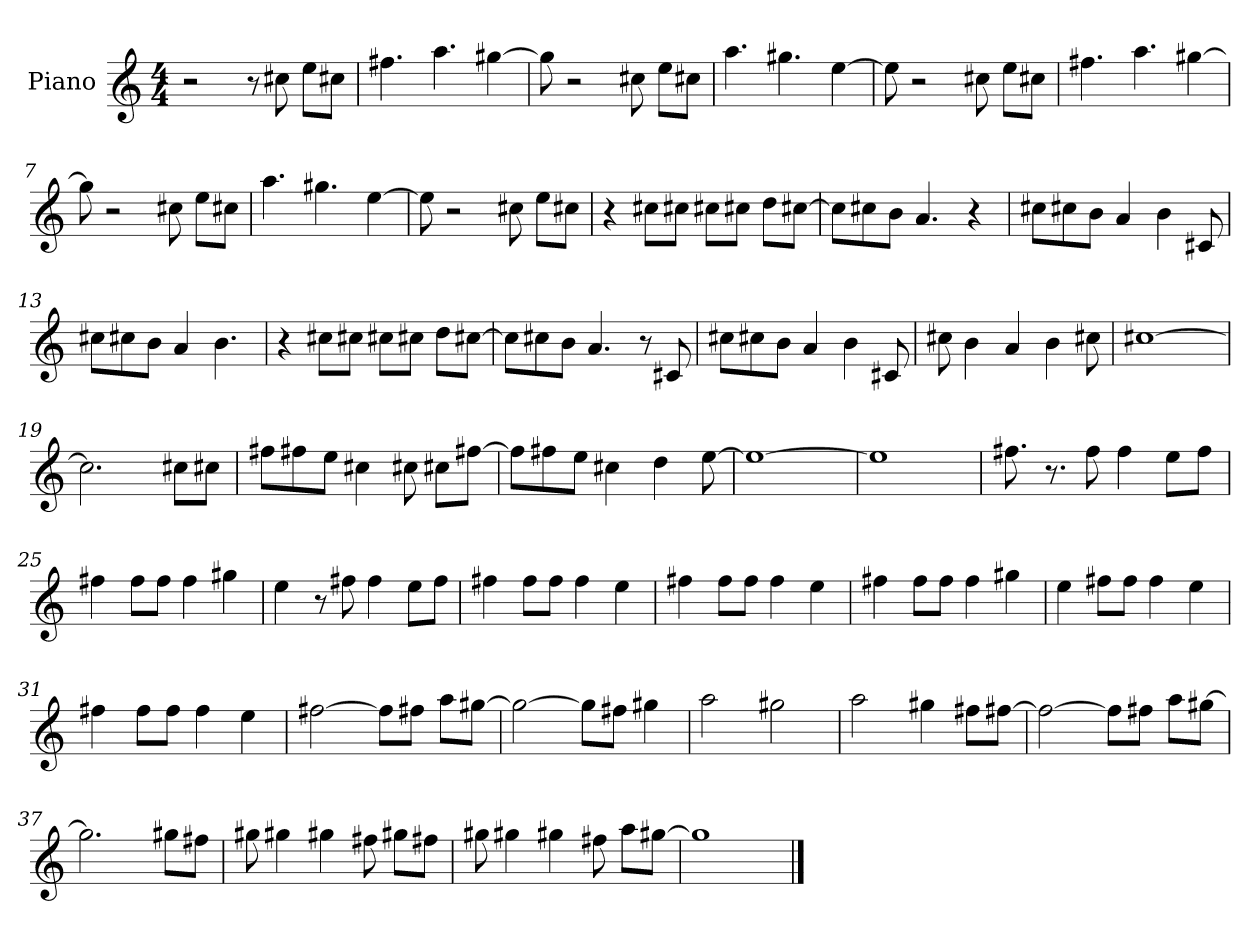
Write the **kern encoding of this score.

**kern
*part1
*staff1
*I"Piano
*I'Pno.
*clefG2
*k[]
*M4/4
*MM120
=1
2r
8r
8cc#X\
8ee\L
8cc#X\J
=2
4.ff#X\
4.aa\
[4gg#X\
=3
8gg#\]
2r
8cc#X\
8ee\L
8cc#X\J
=4
4.aa\
4.gg#X\
[4ee\
=5
8ee\]
2r
8cc#X\
8ee\L
8cc#X\J
=6
4.ff#X\
4.aa\
[4gg#X\
=7
8gg#\]
2r
8cc#X\
8ee\L
8cc#X\J
!!LO:LB:g=z
=8
4.aa\
4.gg#X\
[4ee\
=9
8ee\]
2r
8cc#X\
8ee\L
8cc#X\J
=10
4r
8cc#X\L
8cc#X\J
8cc#X\L
8cc#X\J
8dd\L
[8cc#X\J
=11
8cc#\L]
8cc#X\
8b\J
4.a/
4r
=12
8cc#X\L
8cc#X\
8b\J
4a/
4b\
8c#X/
=13
8cc#X\L
8cc#X\
8b\J
4a/
4.b\
!!LO:LB:g=z
=14
4r
8cc#X\L
8cc#X\J
8cc#X\L
8cc#X\J
8dd\L
[8cc#X\J
=15
8cc#\L]
8cc#X\
8b\J
4.a/
8r
8c#X/
=16
8cc#X\L
8cc#X\
8b\J
4a/
4b\
8c#X/
=17
8cc#X\
4b\
4a/
4b\
8cc#X\
=18
[1cc#X
=19
2.cc#\]
8cc#X\L
8cc#X\J
!!LO:LB:g=z
=20
8ff#X\L
8ff#X\
8ee\J
4cc#X\
8cc#X\
8cc#X\L
[8ff#X\J
=21
8ff#\L]
8ff#X\
8ee\J
4cc#X\
4dd\
[8ee\
=22
1ee_
=23
1ee]
=24
8.ff#X\
8.r
8ff#\
4ff#\
8ee\L
8ff#\J
=25
4ff#X\
8ff#\L
8ff#\J
4ff#\
4gg#X\
=26
4ee\
8r
8ff#X\
4ff#\
8ee\L
8ff#\J
!!LO:LB:g=z
=27
4ff#X\
8ff#\L
8ff#\J
4ff#\
4ee\
=28
4ff#X\
8ff#\L
8ff#\J
4ff#\
4ee\
=29
4ff#X\
8ff#\L
8ff#\J
4ff#\
4gg#X\
=30
4ee\
8ff#X\L
8ff#\J
4ff#\
4ee\
=31
4ff#X\
8ff#\L
8ff#\J
4ff#\
4ee\
=32
[2ff#X\
8ff#\L]
8ff#X\J
8aa\L
[8gg#X\J
=33
2gg#\_
8gg#\L]
8ff#X\J
4gg#X\
!!LO:LB:g=z
=34
2aa\
2gg#X\
=35
2aa\
4gg#X\
8ff#X\L
[8ff#X\J
=36
2ff#\_
8ff#\L]
8ff#X\J
8aa\L
[8gg#X\J
=37
2.gg#\]
8gg#X\L
8ff#X\J
=38
8gg#X\
4gg#X\
4gg#X\
8ff#X\
8gg#X\L
8ff#X\J
=39
8gg#X\
4gg#X\
4gg#X\
8ff#X\
8aa\L
[8gg#X\J
!!LO:LB:g=z
=40
1gg#]
==
*-
